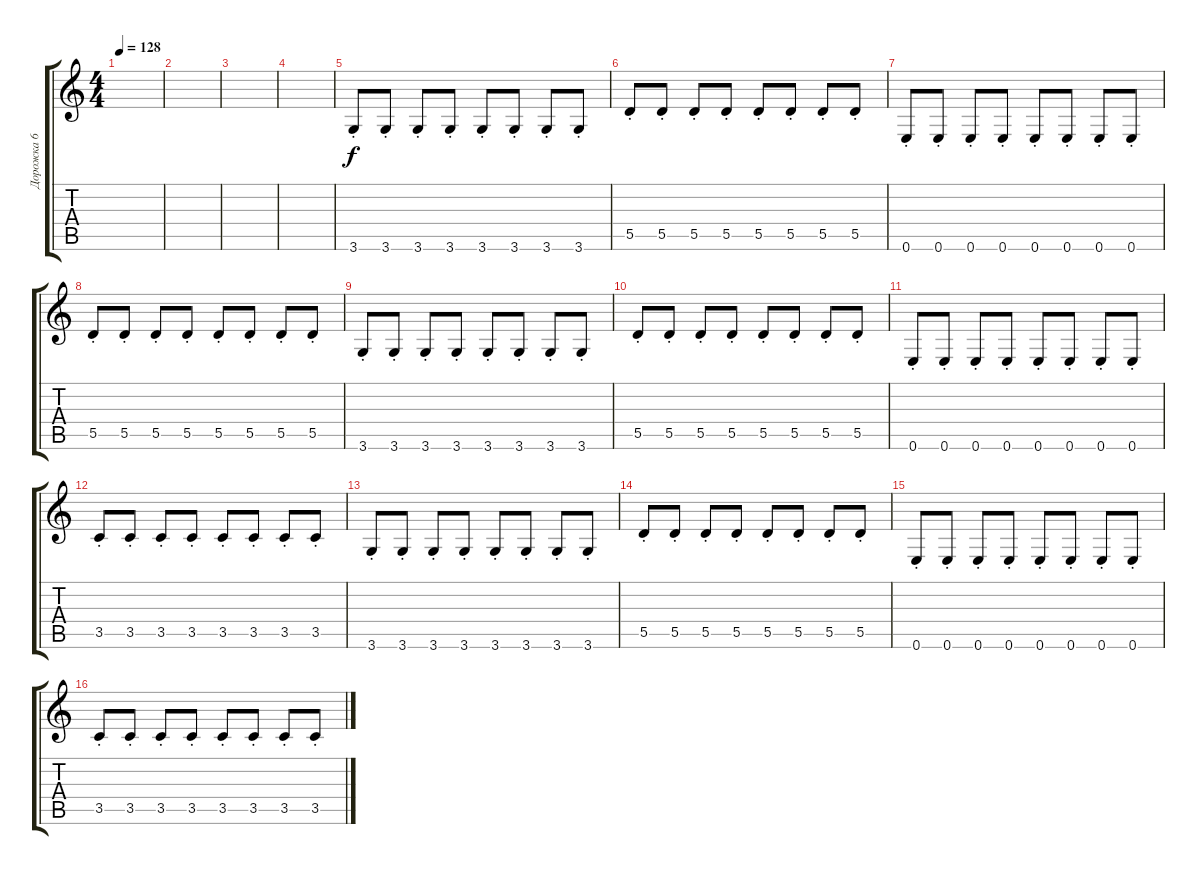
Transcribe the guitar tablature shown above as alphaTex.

\track ("Дорожка 6" "Дорожка 6") {instrument distortionguitar}
\staff {score tabs}
\tuning (E4 B3 G3 D3 A2 E2) {hide}
\ts (4 4)
\tempo 128
\clef g2
\ks c
|
|
|
|
3.6{st}.8 3.6{st}.8 3.6{st}.8 3.6{st}.8 3.6{st}.8 3.6{st}.8 3.6{st}.8 3.6{st}.8 |
5.5{st}.8 5.5{st}.8 5.5{st}.8 5.5{st}.8 5.5{st}.8 5.5{st}.8 5.5{st}.8 5.5{st}.8 |
0.6{st}.8 0.6{st}.8 0.6{st}.8 0.6{st}.8 0.6{st}.8 0.6{st}.8 0.6{st}.8 0.6{st}.8 |
5.5{st}.8 5.5{st}.8 5.5{st}.8 5.5{st}.8 5.5{st}.8 5.5{st}.8 5.5{st}.8 5.5{st}.8 |
3.6{st}.8 3.6{st}.8 3.6{st}.8 3.6{st}.8 3.6{st}.8 3.6{st}.8 3.6{st}.8 3.6{st}.8 |
5.5{st}.8 5.5{st}.8 5.5{st}.8 5.5{st}.8 5.5{st}.8 5.5{st}.8 5.5{st}.8 5.5{st}.8 |
0.6{st}.8 0.6{st}.8 0.6{st}.8 0.6{st}.8 0.6{st}.8 0.6{st}.8 0.6{st}.8 0.6{st}.8 |
3.5{st}.8 3.5{st}.8 3.5{st}.8 3.5{st}.8 3.5{st}.8 3.5{st}.8 3.5{st}.8 3.5{st}.8 |
3.6{st}.8 3.6{st}.8 3.6{st}.8 3.6{st}.8 3.6{st}.8 3.6{st}.8 3.6{st}.8 3.6{st}.8 |
5.5{st}.8 5.5{st}.8 5.5{st}.8 5.5{st}.8 5.5{st}.8 5.5{st}.8 5.5{st}.8 5.5{st}.8 |
0.6{st}.8 0.6{st}.8 0.6{st}.8 0.6{st}.8 0.6{st}.8 0.6{st}.8 0.6{st}.8 0.6{st}.8 |
3.5{st}.8 3.5{st}.8 3.5{st}.8 3.5{st}.8 3.5{st}.8 3.5{st}.8 3.5{st}.8 3.5{st}.8
